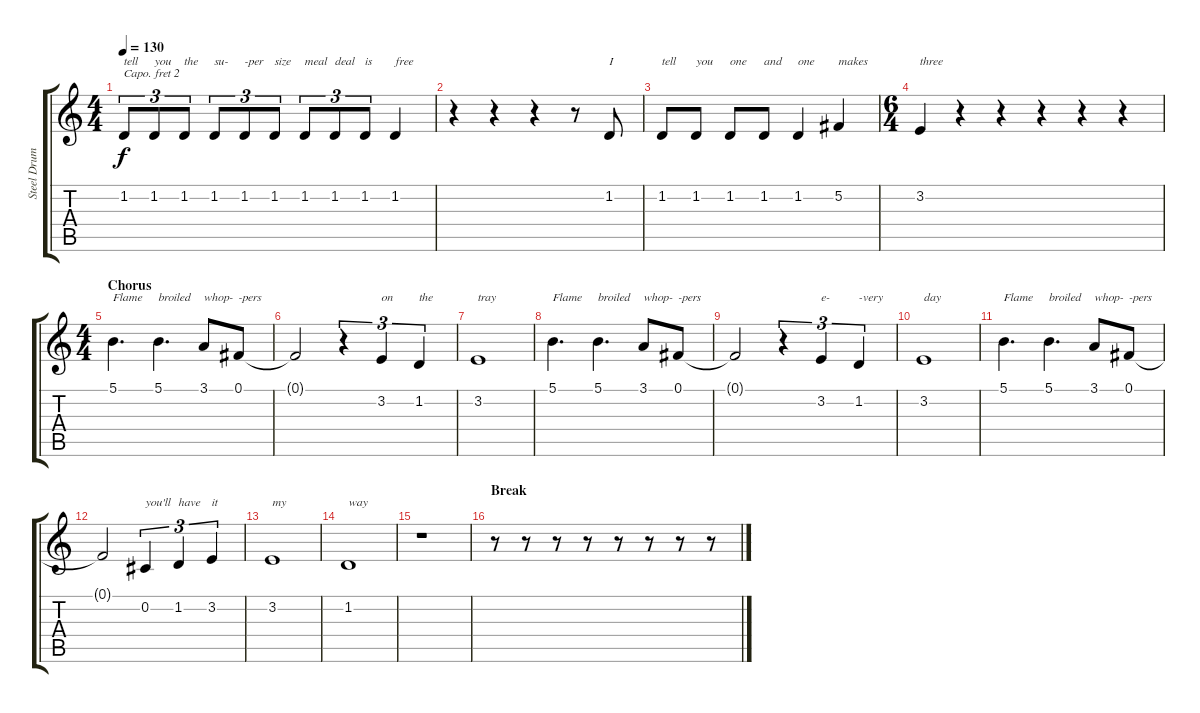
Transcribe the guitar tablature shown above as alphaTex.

\track ("Steel Drums" "Steel Drum") {instrument steeldrums}
\staff {score tabs}
\capo 2
\tuning (E4 B3 G3 D3 A2 E2) {hide}
\ts (4 4)
\tempo 130
\clef g2
\ks c
1.2.8{tu (3 2) txt "tell" dy f} 1.2.8{tu (3 2) txt "you"} 1.2.8{tu (3 2) txt "the"} 1.2.8{tu (3 2) txt "su-"} 1.2.8{tu (3 2) txt "-per"} 1.2.8{tu (3 2) txt "size"} 1.2.8{tu (3 2) txt "meal"} 1.2.8{tu (3 2) txt "deal"} 1.2.8{tu (3 2) txt "is"} 1.2.4{txt "free"} |
r.4 r.4 r.4 r.8 1.2.8{txt "I"} |
1.2.8{txt "tell"} 1.2.8{txt "you"} 1.2.8{txt "one"} 1.2.8{txt "and"} 1.2.4{txt "one"} 5.2.4{txt "makes"} |
\ts (6 4)
3.2.4{txt "three"} r.4 r.4 r.4 r.4 r.4 |
\ts (4 4)
\section ("" "Chorus")
5.1.4{d txt "Flame"} 5.1.4{d txt "broiled"} 3.1.8{txt "whop-"} 0.1.8{txt "-pers"} |
0.1{t}.2 r.4{tu (3 2)} 3.2.4{tu (3 2) txt "on"} 1.2.4{tu (3 2) txt "the"} |
3.2.1{txt "tray"} |
5.1.4{d txt "Flame"} 5.1.4{d txt "broiled"} 3.1.8{txt "whop-"} 0.1.8{txt "-pers"} |
0.1{t}.2 r.4{tu (3 2)} 3.2.4{tu (3 2) txt "e-"} 1.2.4{tu (3 2) txt "-very"} |
3.2.1{txt "day"} |
5.1.4{d txt "Flame"} 5.1.4{d txt "broiled"} 3.1.8{txt "whop-"} 0.1.8{txt "-pers"} |
0.1{t}.2 0.2.4{tu (3 2) txt "you'll"} 1.2.4{tu (3 2) txt "have"} 3.2.4{tu (3 2) txt "it"} |
3.2.1{txt "my"} |
1.2.1{txt "way"} |
r.1 |
\section ("" "Break")
r.8 r.8 r.8 r.8 r.8 r.8 r.8 r.8
